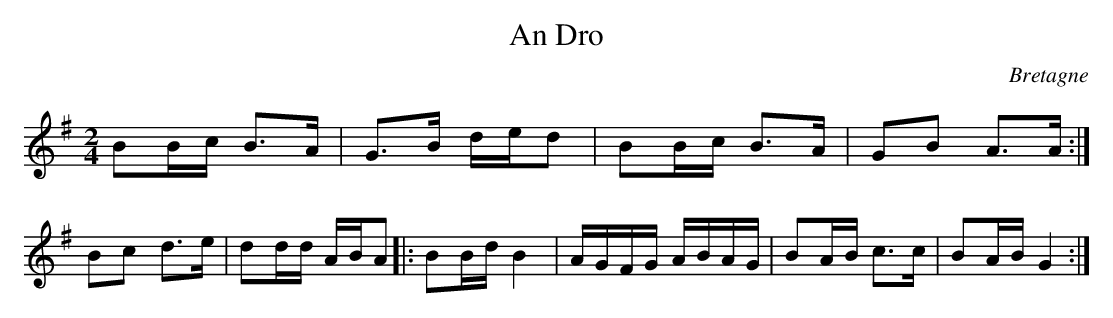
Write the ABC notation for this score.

X:1
T:An Dro
O:Bretagne
M:2/4
L:1/16
K:G
K:G
B2Bc B3A | G3B ded2 | B2Bc B3A | G2B2 A3A :|
B2c2 d3e | d2dd ABA2 |: B2Bd B4 | AGFG ABAG | B2AB c3c | B2AB G4 :|
